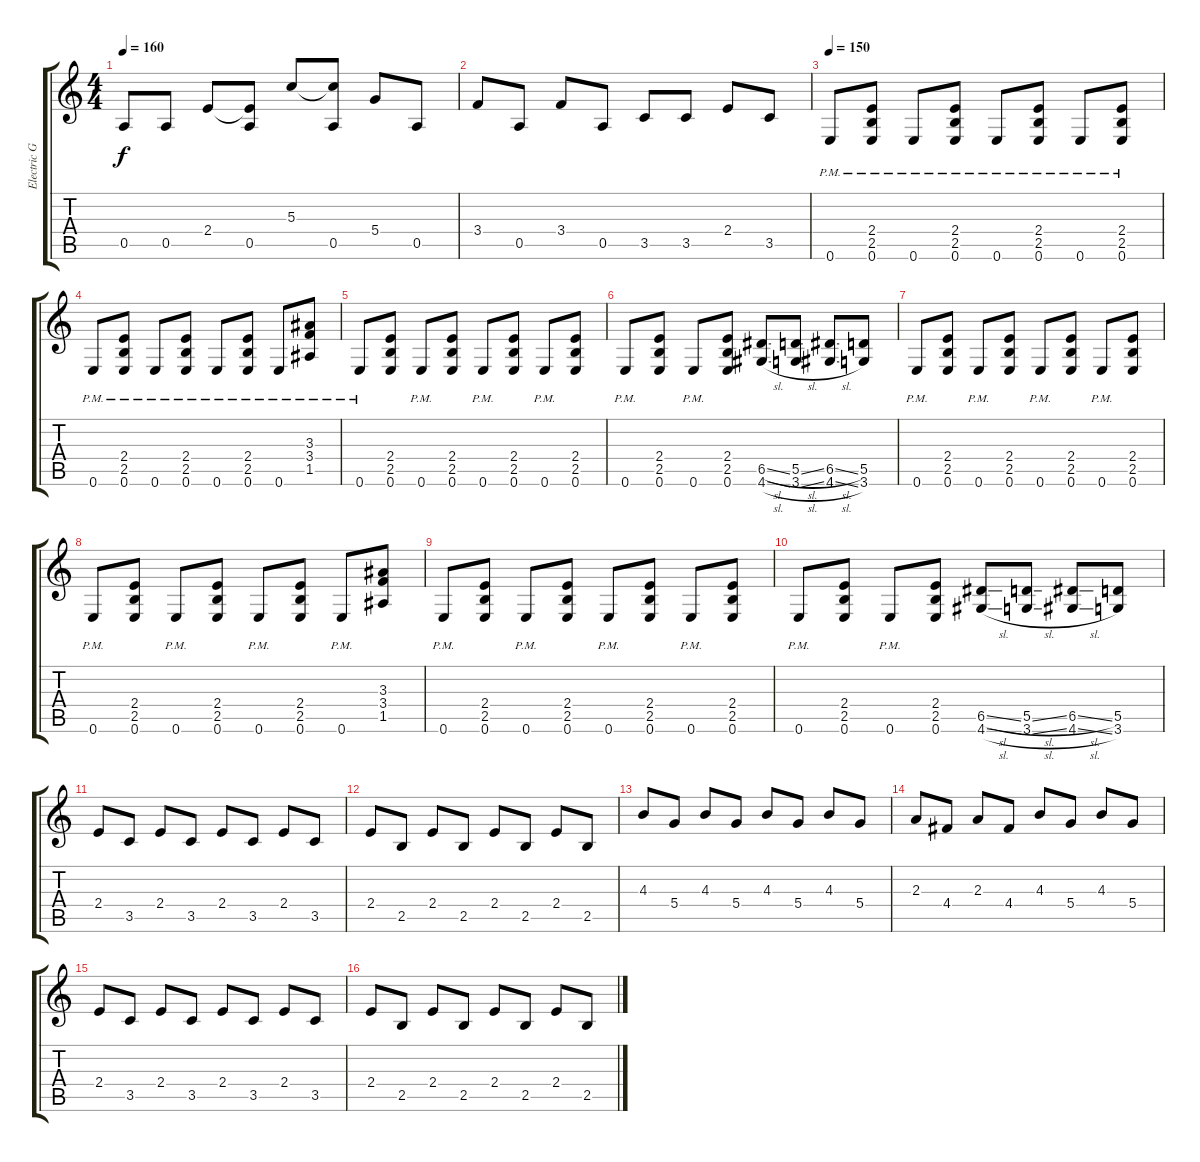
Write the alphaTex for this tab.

\track ("Electric Guitar 1" "Electric G") {instrument distortionguitar}
\staff {score tabs}
\tuning (E4 B3 G3 D3 A2 E2) {hide}
\ts (4 4)
\tempo 160
\clef g2
\ks c
0.5.8{dy f} 0.5.8 2.4.8 (2.4{t} 0.5).8 5.3.8 (5.3{t} 0.5).8 5.4.8 0.5.8 |
3.4.8 0.5.8 3.4.8 0.5.8 3.5.8 3.5.8 2.4.8 3.5.8 |
\tempo 150
0.6{pm}.8 (2.4{pm} 2.5{pm} 0.6{pm}).8 0.6{pm}.8 (2.4{pm} 2.5{pm} 0.6{pm}).8 0.6{pm}.8 (2.4{pm} 2.5{pm} 0.6{pm}).8 0.6{pm}.8 (2.4{pm} 2.5{pm} 0.6{pm}).8 |
0.6{pm}.8 (2.4{pm} 2.5{pm} 0.6{pm}).8 0.6{pm}.8 (2.4{pm} 2.5{pm} 0.6{pm}).8 0.6{pm}.8 (2.4{pm} 2.5{pm} 0.6{pm}).8 0.6{pm}.8 (3.3{pm} 3.4{pm} 1.5{pm}).8 |
0.6{pm}.8 (2.4 2.5 0.6).8 0.6{pm}.8 (2.4 2.5 0.6).8 0.6{pm}.8 (2.4 2.5 0.6).8 0.6{pm}.8 (2.4 2.5 0.6).8 |
0.6{pm}.8 (2.4 2.5 0.6).8 0.6{pm}.8 (2.4 2.5 0.6).8 (6.5{sl} 4.6{sl}).8 (5.5{sl} 3.6{sl}).8 (6.5{sl} 4.6{sl}).8 (5.5 3.6).8 |
0.6{pm}.8 (2.4 2.5 0.6).8 0.6{pm}.8 (2.4 2.5 0.6).8 0.6{pm}.8 (2.4 2.5 0.6).8 0.6{pm}.8 (2.4 2.5 0.6).8 |
0.6{pm}.8 (2.4 2.5 0.6).8 0.6{pm}.8 (2.4 2.5 0.6).8 0.6{pm}.8 (2.4 2.5 0.6).8 0.6{pm}.8 (3.3 3.4 1.5).8 |
0.6{pm}.8 (2.4 2.5 0.6).8 0.6{pm}.8 (2.4 2.5 0.6).8 0.6{pm}.8 (2.4 2.5 0.6).8 0.6{pm}.8 (2.4 2.5 0.6).8 |
0.6{pm}.8 (2.4 2.5 0.6).8 0.6{pm}.8 (2.4 2.5 0.6).8 (6.5{sl} 4.6{sl}).8 (5.5{sl} 3.6{sl}).8 (6.5{sl} 4.6{sl}).8 (5.5 3.6).8 |
2.4.8 3.5.8 2.4.8 3.5.8 2.4.8 3.5.8 2.4.8 3.5.8 |
2.4.8 2.5.8 2.4.8 2.5.8 2.4.8 2.5.8 2.4.8 2.5.8 |
4.3.8 5.4.8 4.3.8 5.4.8 4.3.8 5.4.8 4.3.8 5.4.8 |
2.3.8 4.4.8 2.3.8 4.4.8 4.3.8 5.4.8 4.3.8 5.4.8 |
2.4.8 3.5.8 2.4.8 3.5.8 2.4.8 3.5.8 2.4.8 3.5.8 |
2.4.8 2.5.8 2.4.8 2.5.8 2.4.8 2.5.8 2.4.8 2.5.8
